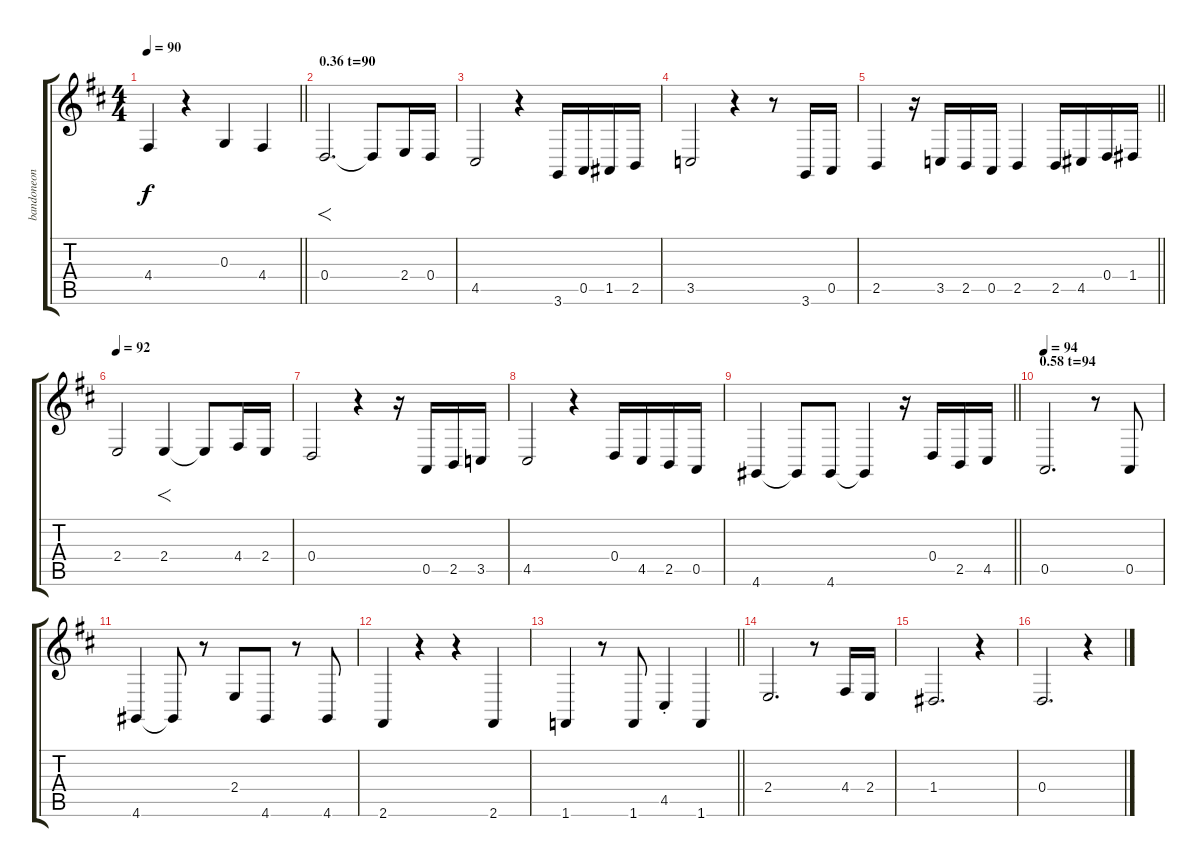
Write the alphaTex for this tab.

\track ("bandoneon 4" "bandoneon ") {instrument tangoaccordion}
\staff {score tabs}
\tuning (E4 B3 G3 D3 A2 E2) {hide}
\ts (4 4)
\tempo 90
\clef g2
\barLineRight lightlight
\ks d
4.4.4{dy f} r.4 0.3.4 4.4.4 |
\section ("" "0.36 t=90")
0.4.2{f d} 0.4{t}.8 2.4.16 0.4.16 |
4.5.2 r.4 3.6.16 0.5.16 1.5.16 2.5.16 |
3.5.2 r.4 r.8 3.6.16 0.5.16 |
\barLineRight lightlight
2.5.4 r.16 3.5.16 2.5.16 0.5.16 2.5.4 2.5.16 4.5.16 0.4.16 1.4.16 |
\tempo 92
2.4.2 2.4.4{f} 2.4{t}.8 4.4.16 2.4.16 |
0.4.2 r.4 r.16 0.5.16 2.5.16 3.5.16 |
4.5.2 r.4 0.4.16 4.5.16 2.5.16 0.5.16 |
\barLineRight lightlight
4.6.4 4.6{t}.8 4.6.8 4.6{t}.4 r.16 0.4.16 2.5.16 4.5.16 |
\section ("" "0.58 t=94")
\tempo 94
0.5.2{d} r.8 0.5.8 |
4.6.4 4.6{t}.8 r.8 2.4.8 4.6.8 r.8 4.6.8 |
2.6.4 r.4 r.4 2.6.4 |
\barLineRight lightlight
1.6.4 r.8 1.6.8 4.5{st}.4 1.6.4 |
2.4.2{d} r.8 4.4.16 2.4.16 |
1.4.2{d} r.4 |
0.4.2{d} r.4
